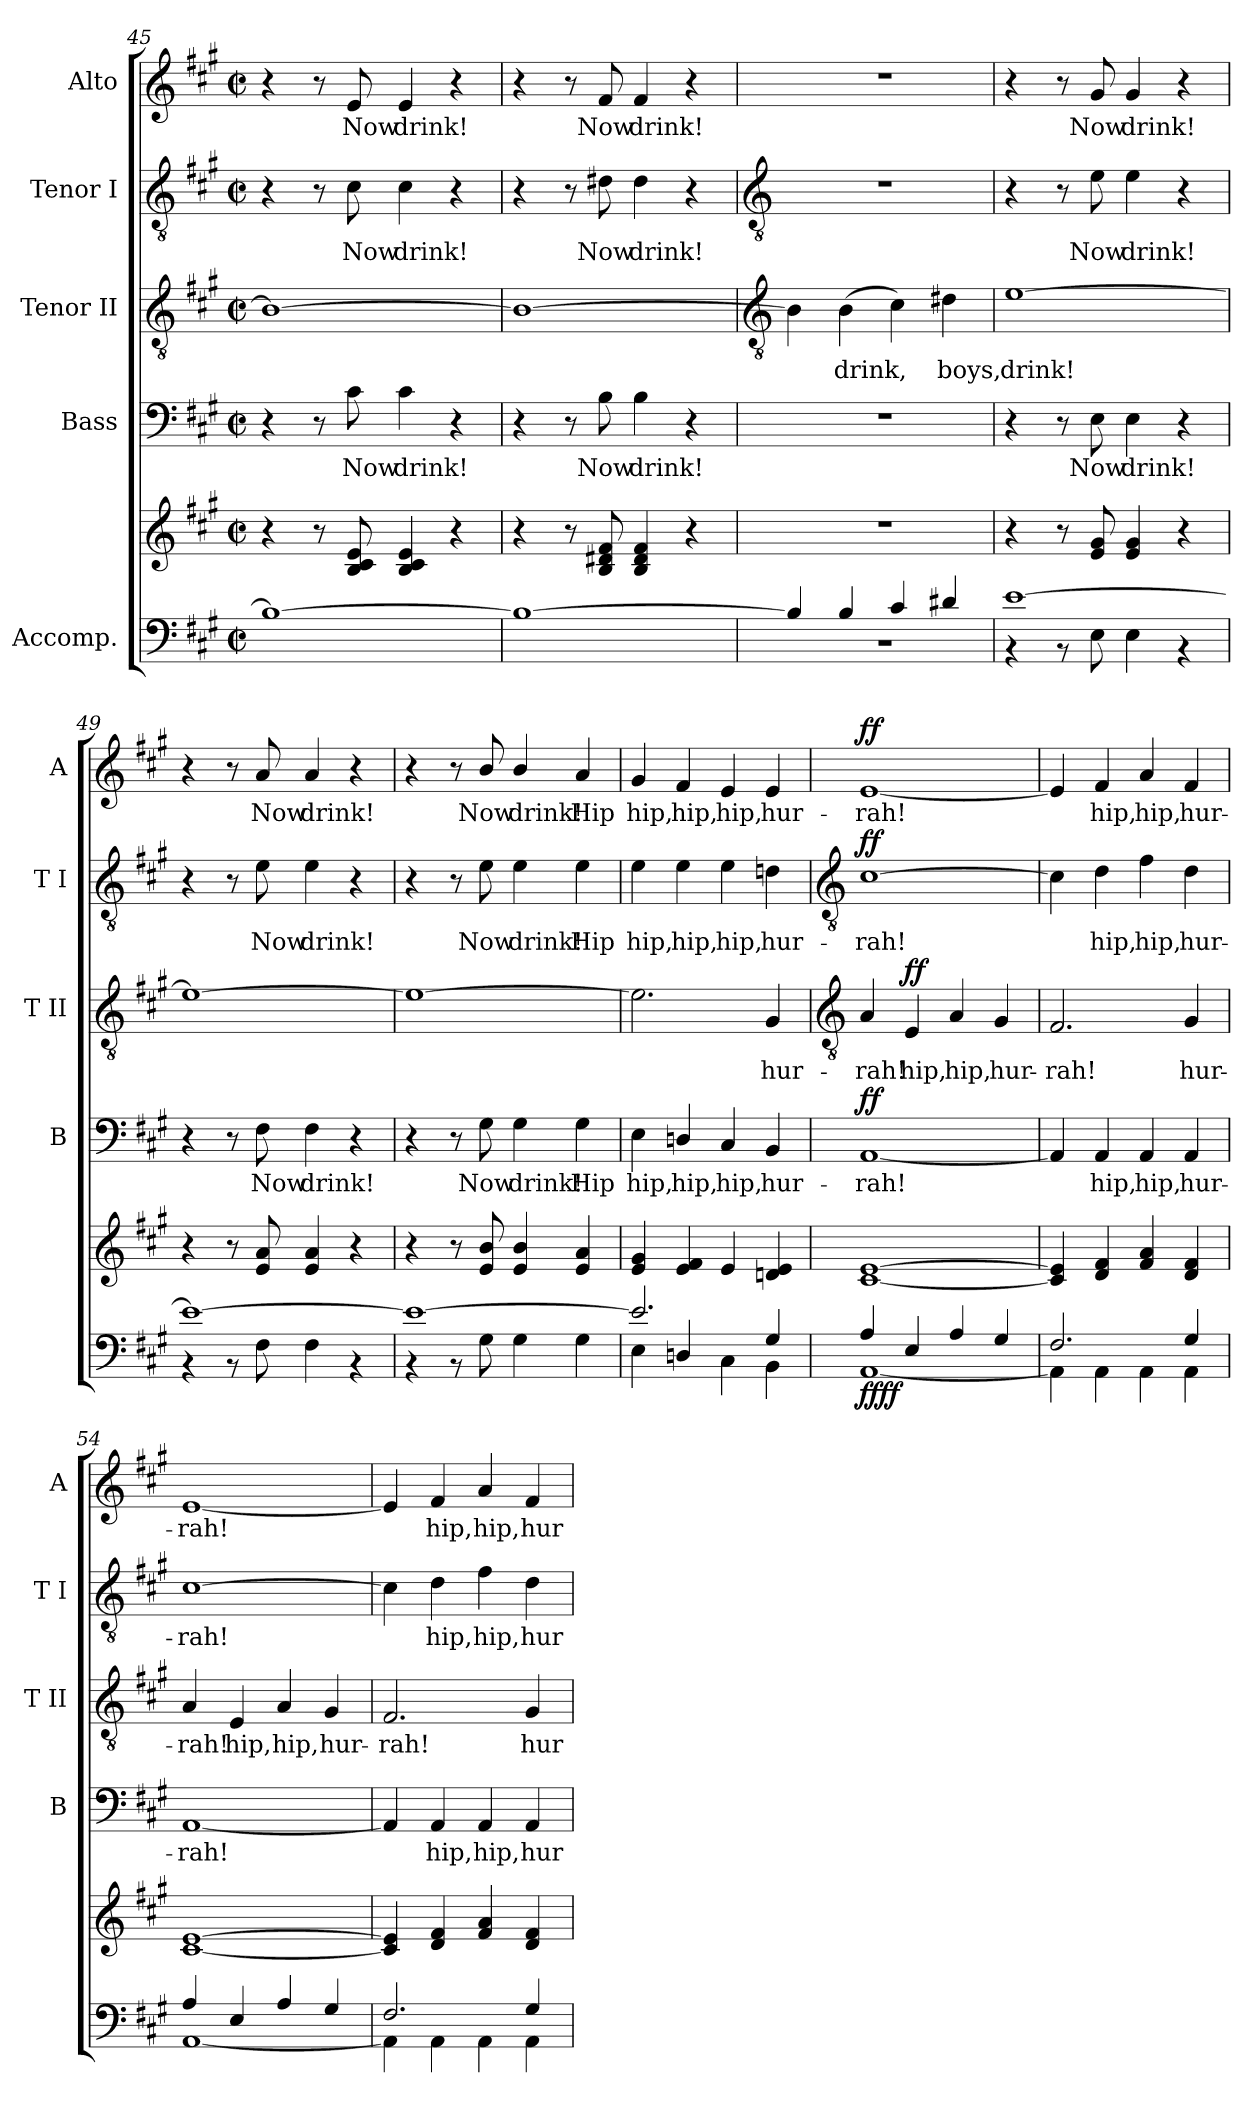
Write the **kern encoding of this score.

**kern	**kern	**dynam	**kern	**text	**dynam	**kern	**text	**dynam	**kern	**text	**dynam	**kern	**text	**dynam
*part5	*part5	*part5	*part4	*part4	*part4	*part3	*part3	*part3	*part2	*part2	*part2	*part1	*part1	*part1
*staff6	*staff5	*staff5/6	*staff4	*staff4	*staff4	*staff3	*staff3	*staff3	*staff2	*staff2	*staff2	*staff1	*staff1	*staff1
*I"Accomp.	*	*	*I"Bass	*	*	*I"Tenor II	*	*	*I"Tenor I	*	*	*I"Alto	*	*
*	*	*	*I'B	*	*	*I'T II	*	*	*I'T I	*	*	*I'A	*	*
*clefF4	*clefG2	*	*clefF4	*	*	*clefGv2	*	*	*clefGv2	*	*	*clefG2	*	*
*k[f#c#g#]	*k[f#c#g#]	*	*k[f#c#g#]	*	*	*k[f#c#g#]	*	*	*k[f#c#g#]	*	*	*k[f#c#g#]	*	*
*A:	*A:	*	*A:	*	*	*A:	*	*	*A:	*	*	*A:	*	*
*M2/2	*M2/2	*	*M2/2	*	*	*M2/2	*	*	*M2/2	*	*	*M2/2	*	*
*met(c|)	*met(c|)	*	*met(c|)	*	*	*met(c|)	*	*	*met(c|)	*	*	*met(c|)	*	*
=45	=45	=45	=45	=45	=45	=45	=45	=45	=45	=45	=45	=45	=45	=45
1B_	4r	.	4r	.	.	1B_	.	.	4r	.	.	4r	.	.
.	8r	.	8r	.	.	.	.	.	8r	.	.	8r	.	.
!	!	!	!	!LO:LY:b	!	!	!	!	!	!LO:LY:b	!	!	!LO:LY:b	!
.	8B 8c# 8e	.	8c#	Now	.	.	.	.	8c#	Now	.	8e	Now	.
!	!	!	!	!LO:LY:b	!	!	!	!	!	!LO:LY:b	!	!	!LO:LY:b	!
.	4B 4c# 4e	.	4c#	drink!	.	.	.	.	4c#	drink!	.	4e	drink!	.
.	4r	.	4r	.	.	.	.	.	4r	.	.	4r	.	.
=46	=46	=46	=46	=46	=46	=46	=46	=46	=46	=46	=46	=46	=46	=46
1B_	4r	.	4r	.	.	1B_	.	.	4r	.	.	4r	.	.
.	8r	.	8r	.	.	.	.	.	8r	.	.	8r	.	.
!	!	!	!	!LO:LY:b	!	!	!	!	!	!LO:LY:b	!	!	!LO:LY:b	!
.	8B 8d#X 8f#	.	8B	Now	.	.	.	.	8d#X	Now	.	8f#	Now	.
!	!	!	!	!LO:LY:b	!	!	!	!	!	!LO:LY:b	!	!	!LO:LY:b	!
.	4B 4d# 4f#	.	4B	drink!	.	.	.	.	4d#	drink!	.	4f#	drink!	.
.	4r	.	4r	.	.	.	.	.	4r	.	.	4r	.	.
!!LO:LB:g=z
=47	=47	=47	=47	=47	=47	=47	=47	=47	=47	=47	=47	=47	=47	=47
*	*	*	*	*	*	*clefGv2	*	*	*clefGv2	*	*	*	*	*
*^	*	*	*	*	*	*	*	*	*	*	*	*	*	*
4B/]	1r	1r	.	1r	.	.	4B]	.	.	1r	.	.	1r	.	.
!	!	!	!	!	!	!	!	!LO:LY:b	!	!	!	!	!	!	!
4B/	.	.	.	.	.	.	(>4B	drink,	.	.	.	.	.	.	.
4c#/	.	.	.	.	.	.	4c#)	.	.	.	.	.	.	.	.
!	!	!	!	!	!	!	!	!LO:LY:b	!	!	!	!	!	!	!
4d#X/	.	.	.	.	.	.	4d#X	boys,	.	.	.	.	.	.	.
=48	=48	=48	=48	=48	=48	=48	=48	=48	=48	=48	=48	=48	=48	=48	=48
!	!	!	!	!	!	!	!	!LO:LY:b	!	!	!	!	!	!	!
[1e/	4r	4r	.	4r	.	.	[1e	drink!	.	4r	.	.	4r	.	.
.	8r	8r	.	8r	.	.	.	.	.	8r	.	.	8r	.	.
!	!	!	!	!	!LO:LY:b	!	!	!	!	!	!LO:LY:b	!	!	!LO:LY:b	!
.	8E\	8e 8g#	.	8E	Now	.	.	.	.	8e	Now	.	8g#	Now	.
!	!	!	!	!	!LO:LY:b	!	!	!	!	!	!LO:LY:b	!	!	!LO:LY:b	!
.	4E\	4e 4g#	.	4E	drink!	.	.	.	.	4e	drink!	.	4g#	drink!	.
.	4r	4r	.	4r	.	.	.	.	.	4r	.	.	4r	.	.
=49	=49	=49	=49	=49	=49	=49	=49	=49	=49	=49	=49	=49	=49	=49	=49
1e/_	4r	4r	.	4r	.	.	1e_	.	.	4r	.	.	4r	.	.
.	8r	8r	.	8r	.	.	.	.	.	8r	.	.	8r	.	.
!	!	!	!	!	!LO:LY:b	!	!	!	!	!	!LO:LY:b	!	!	!LO:LY:b	!
.	8F#\	8e 8a	.	8F#	Now	.	.	.	.	8e	Now	.	8a	Now	.
!	!	!	!	!	!LO:LY:b	!	!	!	!	!	!LO:LY:b	!	!	!LO:LY:b	!
.	4F#\	4e 4a	.	4F#	drink!	.	.	.	.	4e	drink!	.	4a	drink!	.
.	4r	4r	.	4r	.	.	.	.	.	4r	.	.	4r	.	.
=50	=50	=50	=50	=50	=50	=50	=50	=50	=50	=50	=50	=50	=50	=50	=50
1e/_	4r	4r	.	4r	.	.	1e_	.	.	4r	.	.	4r	.	.
.	8r	8r	.	8r	.	.	.	.	.	8r	.	.	8r	.	.
!	!	!	!	!	!LO:LY:b	!	!	!	!	!	!LO:LY:b	!	!	!LO:LY:b	!
.	8G#\	8e 8b	.	8G#	Now	.	.	.	.	8e	Now	.	8b/	Now	.
!	!	!	!	!	!LO:LY:b	!	!	!	!	!	!LO:LY:b	!	!	!LO:LY:b	!
.	4G#\	4e 4b	.	4G#	drink!	.	.	.	.	4e	drink!	.	4b/	drink!	.
!	!	!	!	!	!LO:LY:b	!	!	!	!	!	!LO:LY:b	!	!	!LO:LY:b	!
.	4G#\	4e 4a	.	4G#	Hip	.	.	.	.	4e	Hip	.	4a	Hip	.
=51	=51	=51	=51	=51	=51	=51	=51	=51	=51	=51	=51	=51	=51	=51	=51
!	!	!	!	!	!LO:LY:b	!	!	!	!	!	!LO:LY:b	!	!	!LO:LY:b	!
2.e/]	4E\	4e 4g#	.	4E	hip,	.	2.e]	.	.	4e	hip,	.	4g#	hip,	.
!	!	!	!	!	!LO:LY:b	!	!	!	!	!	!LO:LY:b	!	!	!LO:LY:b	!
.	4Dn/	4e 4f#	.	4Dn/	hip,	.	.	.	.	4e	hip,	.	4f#	hip,	.
!	!	!	!	!	!LO:LY:b	!	!	!	!	!	!LO:LY:b	!	!	!LO:LY:b	!
.	4C#\	4e	.	4C#	hip,	.	.	.	.	4e	hip,	.	4e	hip,	.
!	!	!	!	!	!LO:LY:b	!	!	!LO:LY:b	!	!	!LO:LY:b	!	!	!LO:LY:b	!
4G#/	4BB\	4dn 4e	.	4BB	hur-	.	4G#	hur-	.	4dn	hur-	.	4e	hur-	.
!!LO:LB:g=z
=52	=52	=52	=52	=52	=52	=52	=52	=52	=52	=52	=52	=52	=52	=52	=52
*	*	*	*	*	*	*	*clefGv2	*	*	*clefGv2	*	*	*	*	*
!	!	!	!LO:DY:b=2	!	!LO:LY:b	!	!	!LO:LY:b	!	!	!LO:LY:b	!	!	!LO:LY:b	!
!	!	!	!LO:DY:n=1:b	!	!	!LO:DY:b	!	!	!	!	!	!LO:DY:b	!	!	!LO:DY:b
4A/	[1AA\	[1c# [1e	ff ff	[1AA	rah!	ff	4A	-rah!	.	[1c#	rah!	ff	[1e	rah!	ff
!	!	!	!	!	!	!	!	!LO:LY:b	!LO:DY:b	!	!	!	!	!	!
4E/	.	.	.	.	.	.	4E	hip,	ff	.	.	.	.	.	.
!	!	!	!	!	!	!	!	!LO:LY:b	!	!	!	!	!	!	!
4A/	.	.	.	.	.	.	4A	hip,	.	.	.	.	.	.	.
!	!	!	!	!	!	!	!	!LO:LY:b	!	!	!	!	!	!	!
4G#/	.	.	.	.	.	.	4G#	hur-	.	.	.	.	.	.	.
=53	=53	=53	=53	=53	=53	=53	=53	=53	=53	=53	=53	=53	=53	=53	=53
!	!	!	!	!	!	!	!	!LO:LY:b	!	!	!	!	!	!	!
2.F#/	4AA\]	4c#] 4e]	.	4AA]	.	.	2.F#	-rah!	.	4c#]	.	.	4e]	.	.
!	!	!	!	!	!LO:LY:b	!	!	!	!	!	!LO:LY:b	!	!	!LO:LY:b	!
.	4AA\	4d 4f#	.	4AA	hip,	.	.	.	.	4d	hip,	.	4f#	hip,	.
!	!	!	!	!	!LO:LY:b	!	!	!	!	!	!LO:LY:b	!	!	!LO:LY:b	!
.	4AA\	4f# 4a	.	4AA	hip,	.	.	.	.	4f#	hip,	.	4a	hip,	.
!	!	!	!	!	!LO:LY:b	!	!	!LO:LY:b	!	!	!LO:LY:b	!	!	!LO:LY:b	!
4G#/	4AA\	4d 4f#	.	4AA	hur-	.	4G#	hur-	.	4d	hur-	.	4f#	hur-	.
=54	=54	=54	=54	=54	=54	=54	=54	=54	=54	=54	=54	=54	=54	=54	=54
!	!	!	!	!	!LO:LY:b	!	!	!LO:LY:b	!	!	!LO:LY:b	!	!	!LO:LY:b	!
4A/	[1AA\	[1c# [1e	.	[1AA	-rah!	.	4A	-rah!	.	[1c#	-rah!	.	[1e	-rah!	.
!	!	!	!	!	!	!	!	!LO:LY:b	!	!	!	!	!	!	!
4E/	.	.	.	.	.	.	4E	hip,	.	.	.	.	.	.	.
!	!	!	!	!	!	!	!	!LO:LY:b	!	!	!	!	!	!	!
4A/	.	.	.	.	.	.	4A	hip,	.	.	.	.	.	.	.
!	!	!	!	!	!	!	!	!LO:LY:b	!	!	!	!	!	!	!
4G#/	.	.	.	.	.	.	4G#	hur-	.	.	.	.	.	.	.
=55	=55	=55	=55	=55	=55	=55	=55	=55	=55	=55	=55	=55	=55	=55	=55
!	!	!	!	!	!	!	!	!LO:LY:b	!	!	!	!	!	!	!
2.F#/	4AA\]	4c#] 4e]	.	4AA]	.	.	2.F#	-rah!	.	4c#]	.	.	4e]	.	.
!	!	!	!	!	!LO:LY:b	!	!	!	!	!	!LO:LY:b	!	!	!LO:LY:b	!
.	4AA\	4d 4f#	.	4AA	hip,	.	.	.	.	4d	hip,	.	4f#	hip,	.
!	!	!	!	!	!LO:LY:b	!	!	!	!	!	!LO:LY:b	!	!	!LO:LY:b	!
.	4AA\	4f# 4a	.	4AA	hip,	.	.	.	.	4f#	hip,	.	4a	hip,	.
!	!	!	!	!	!LO:LY:b	!	!	!LO:LY:b	!	!	!LO:LY:b	!	!	!LO:LY:b	!
4G#/	4AA\	4d 4f#	.	4AA	hur-	.	4G#	hur-	.	4d	hur-	.	4f#	hur-	.
*v	*v	*	*	*	*	*	*	*	*	*	*	*	*	*	*
=	=	=	=	=	=	=	=	=	=	=	=	=	=	=
*-	*-	*-	*-	*-	*-	*-	*-	*-	*-	*-	*-	*-	*-	*-
